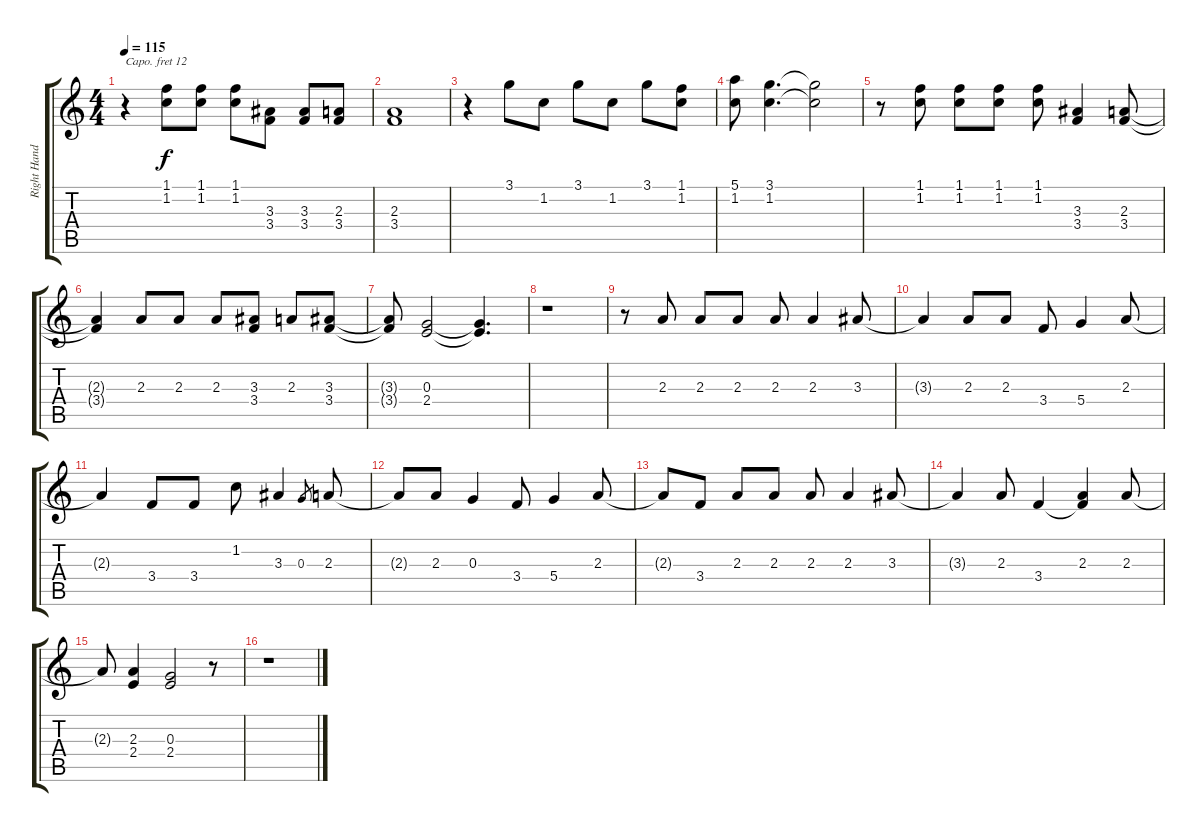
\track ("Right Hand" "Right Hand") {instrument acousticgrandpiano}
\staff {score tabs}
\capo 12
\tuning (E4 B3 G3 D3 A2 E2) {hide}
\ts (4 4)
\tempo 115
\clef g2
\ks c
r.4{dy f} (1.1 1.2).8 (1.1 1.2).8 (1.1 1.2).8 (3.3 3.4).8 (3.3 3.4).8 (2.3 3.4).8 |
(2.3 3.4).1 |
r.4 3.1.8 1.2.8 3.1.8 1.2.8 3.1.8 (1.1 1.2).8 |
(5.1 1.2).8 (3.1 1.2).4{d} (3.1{t} 1.2{t}).2 |
r.8 (1.1 1.2).8 (1.1 1.2).8 (1.1 1.2).8 (1.1 1.2).8 (3.3 3.4).4 (2.3 3.4).8 |
(2.3{t} 3.4{t}).4 2.3.8 2.3.8 2.3.8 (3.3 3.4).8 2.3.8 (3.3 3.4).8 |
(3.3{t} 3.4{t}).8 (0.3 2.4).2 (0.3{t} 2.4{t}).4{d} |
r.1 |
r.8 2.3.8 2.3.8 2.3.8 2.3.8 2.3.4 3.3.8 |
3.3{t}.4 2.3.8 2.3.8 3.4.8 5.4.4 2.3.8 |
2.3{t}.4 3.4.8 3.4.8 1.2.8 3.3.4 0.3.8{gr} 2.3.8 |
2.3{t}.8 2.3.8 0.3.4 3.4.8 5.4.4 2.3.8 |
2.3{t}.8 3.4.8 2.3.8 2.3.8 2.3.8 2.3.4 3.3.8 |
3.3{t}.4 2.3.8 3.4.4 (2.3 3.4{t}).4 2.3.8 |
2.3{t}.8 (2.3 2.4).4 (0.3 2.4).2 r.8 |
r.1
